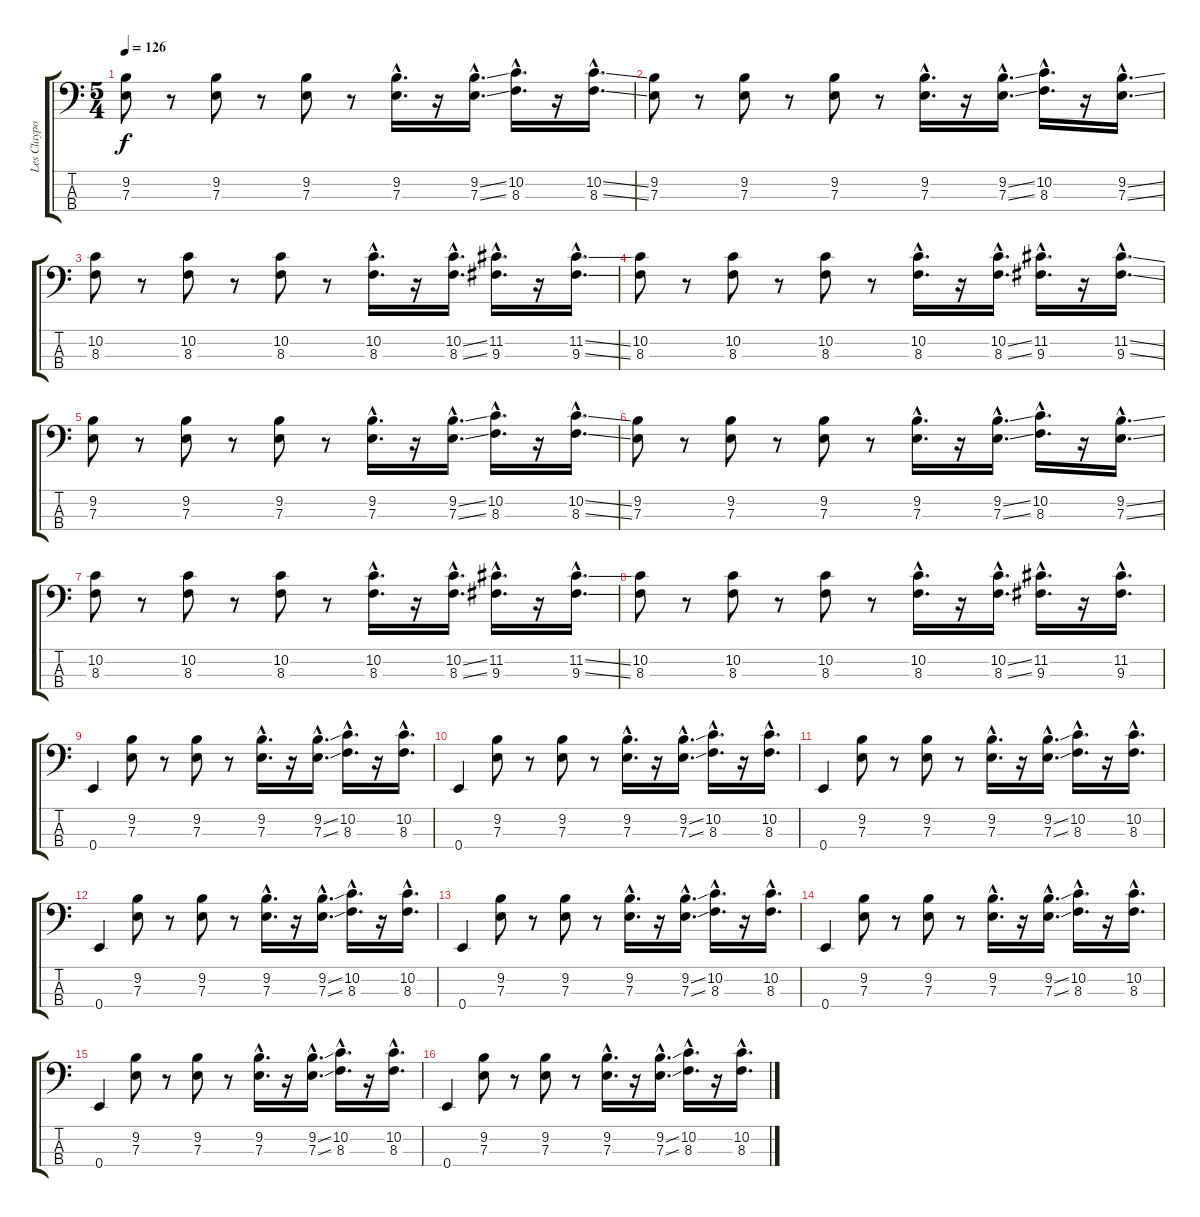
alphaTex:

\track ("Les Claypool / Bass" "Les Claypo") {instrument slapbass2}
\staff {score tabs}
\tuning (G2 D2 A1 E1) {hide}
\ts (5 4)
\tempo 126
\clef f4
\ks c
(9.2 7.3).8{dy f} r.8 (9.2 7.3).8 r.8 (9.2 7.3).8 r.8 (9.2{hac} 7.3{hac}).16{d} r.16 (9.2{ss hac} 7.3{ss hac}).16{d} (10.2{hac} 8.3{hac}).16{d} r.16 (10.2{ss hac} 8.3{ss hac}).16{d} |
(9.2 7.3).8 r.8 (9.2 7.3).8 r.8 (9.2 7.3).8 r.8 (9.2{hac} 7.3{hac}).16{d} r.16 (9.2{ss hac} 7.3{ss hac}).16{d} (10.2{hac} 8.3{hac}).16{d} r.16 (9.2{ss hac} 7.3{ss hac}).16{d} |
(10.2 8.3).8 r.8 (10.2 8.3).8 r.8 (10.2 8.3).8 r.8 (10.2{hac} 8.3{hac}).16{d} r.16 (10.2{ss hac} 8.3{ss hac}).16{d} (11.2{hac} 9.3{hac}).16{d} r.16 (11.2{ss hac} 9.3{ss hac}).16{d} |
(10.2 8.3).8 r.8 (10.2 8.3).8 r.8 (10.2 8.3).8 r.8 (10.2{hac} 8.3{hac}).16{d} r.16 (10.2{ss hac} 8.3{ss hac}).16{d} (11.2{hac} 9.3{hac}).16{d} r.16 (11.2{ss hac} 9.3{ss hac}).16{d} |
(9.2 7.3).8 r.8 (9.2 7.3).8 r.8 (9.2 7.3).8 r.8 (9.2{hac} 7.3{hac}).16{d} r.16 (9.2{ss hac} 7.3{ss hac}).16{d} (10.2{hac} 8.3{hac}).16{d} r.16 (10.2{ss hac} 8.3{ss hac}).16{d} |
(9.2 7.3).8 r.8 (9.2 7.3).8 r.8 (9.2 7.3).8 r.8 (9.2{hac} 7.3{hac}).16{d} r.16 (9.2{ss hac} 7.3{ss hac}).16{d} (10.2{hac} 8.3{hac}).16{d} r.16 (9.2{ss hac} 7.3{ss hac}).16{d} |
(10.2 8.3).8 r.8 (10.2 8.3).8 r.8 (10.2 8.3).8 r.8 (10.2{hac} 8.3{hac}).16{d} r.16 (10.2{ss hac} 8.3{ss hac}).16{d} (11.2{hac} 9.3{hac}).16{d} r.16 (11.2{ss hac} 9.3{ss hac}).16{d} |
(10.2 8.3).8 r.8 (10.2 8.3).8 r.8 (10.2 8.3).8 r.8 (10.2{hac} 8.3{hac}).16{d} r.16 (10.2{ss hac} 8.3{ss hac}).16{d} (11.2{hac} 9.3{hac}).16{d} r.16 (11.2{hac} 9.3{hac}).16{d} |
0.4.4{volume 16} (9.2 7.3).8 r.8 (9.2 7.3).8 r.8 (9.2{hac} 7.3{hac}).16{d} r.16 (9.2{ss hac} 7.3{ss hac}).16{d} (10.2{hac} 8.3{hac}).16{d} r.16 (10.2{hac} 8.3{hac}).16{d} |
0.4.4 (9.2 7.3).8 r.8 (9.2 7.3).8 r.8 (9.2{hac} 7.3{hac}).16{d} r.16 (9.2{ss hac} 7.3{ss hac}).16{d} (10.2{hac} 8.3{hac}).16{d} r.16 (10.2{hac} 8.3{hac}).16{d} |
0.4.4 (9.2 7.3).8 r.8 (9.2 7.3).8 r.8 (9.2{hac} 7.3{hac}).16{d} r.16 (9.2{ss hac} 7.3{ss hac}).16{d} (10.2{hac} 8.3{hac}).16{d} r.16 (10.2{hac} 8.3{hac}).16{d} |
0.4.4 (9.2 7.3).8 r.8 (9.2 7.3).8 r.8 (9.2{hac} 7.3{hac}).16{d} r.16 (9.2{ss hac} 7.3{ss hac}).16{d} (10.2{hac} 8.3{hac}).16{d} r.16 (10.2{hac} 8.3{hac}).16{d} |
0.4.4 (9.2 7.3).8 r.8 (9.2 7.3).8 r.8 (9.2{hac} 7.3{hac}).16{d} r.16 (9.2{ss hac} 7.3{ss hac}).16{d} (10.2{hac} 8.3{hac}).16{d} r.16 (10.2{hac} 8.3{hac}).16{d} |
0.4.4 (9.2 7.3).8 r.8 (9.2 7.3).8 r.8 (9.2{hac} 7.3{hac}).16{d} r.16 (9.2{ss hac} 7.3{ss hac}).16{d} (10.2{hac} 8.3{hac}).16{d} r.16 (10.2{hac} 8.3{hac}).16{d} |
0.4.4 (9.2 7.3).8 r.8 (9.2 7.3).8 r.8 (9.2{hac} 7.3{hac}).16{d} r.16 (9.2{ss hac} 7.3{ss hac}).16{d} (10.2{hac} 8.3{hac}).16{d} r.16 (10.2{hac} 8.3{hac}).16{d} |
0.4.4 (9.2 7.3).8 r.8 (9.2 7.3).8 r.8 (9.2{hac} 7.3{hac}).16{d} r.16 (9.2{ss hac} 7.3{ss hac}).16{d} (10.2{hac} 8.3{hac}).16{d} r.16 (10.2{hac} 8.3{hac}).16{d}
